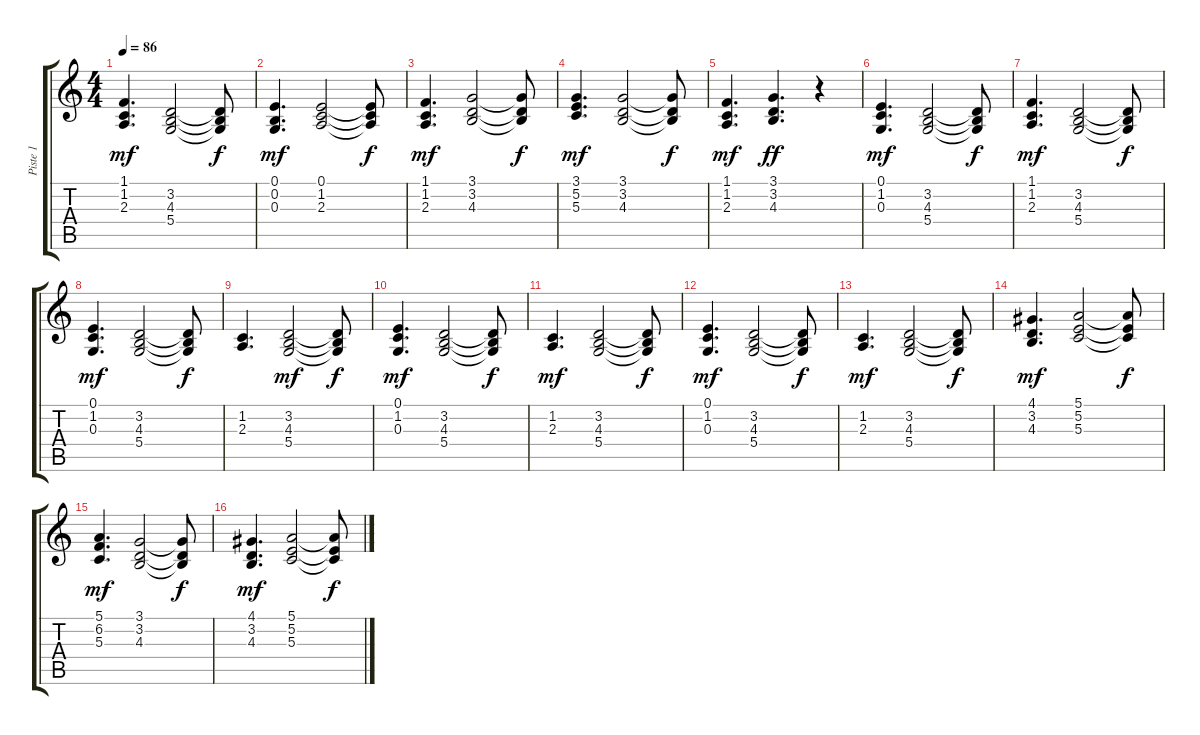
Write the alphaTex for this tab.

\track ("Piste 1" "Piste 1") {instrument synthstrings2}
\staff {score tabs}
\tuning (E4 B3 G3 D3 A2 E2) {hide}
\ts (4 4)
\tempo 86
\clef g2
\ks c
(1.1 1.2 2.3).4{d dy mf} (3.2 4.3 5.4).2 (3.2{t} 4.3{t} 5.4{t}).8{dy f} |
(0.1 0.2 0.3).4{d dy mf} (0.1 1.2 2.3).2 (0.1{t} 1.2{t} 2.3{t}).8{dy f} |
(1.1 1.2 2.3).4{d dy mf} (3.1 3.2 4.3).2 (3.1{t} 3.2{t} 4.3{t}).8{dy f} |
(3.1 5.2 5.3).4{d dy mf} (3.1 3.2 4.3).2 (3.1{t} 3.2{t} 4.3{t}).8{dy f} |
(1.1 1.2 2.3).4{d dy mf} (3.1 3.2 4.3).4{d dy ff} r.4 |
(0.1 1.2 0.3).4{d dy mf} (3.2 4.3 5.4).2 (3.2{t} 4.3{t} 5.4{t}).8{dy f} |
(1.1 1.2 2.3).4{d dy mf} (3.2 4.3 5.4).2 (3.2{t} 4.3{t} 5.4{t}).8{dy f} |
(0.1 1.2 0.3).4{d dy mf} (3.2 4.3 5.4).2 (3.2{t} 4.3{t} 5.4{t}).8{dy f} |
(1.2 2.3).4{d} (3.2 4.3 5.4).2{dy mf} (3.2{t} 4.3{t} 5.4{t}).8{dy f} |
(0.1 1.2 0.3).4{d dy mf} (3.2 4.3 5.4).2 (3.2{t} 4.3{t} 5.4{t}).8{dy f} |
(1.2 2.3).4{d dy mf} (3.2 4.3 5.4).2 (3.2{t} 4.3{t} 5.4{t}).8{dy f} |
(0.1 1.2 0.3).4{d dy mf} (3.2 4.3 5.4).2 (3.2{t} 4.3{t} 5.4{t}).8{dy f} |
(1.2 2.3).4{d dy mf} (3.2 4.3 5.4).2 (3.2{t} 4.3{t} 5.4{t}).8{dy f} |
(4.1 3.2 4.3).4{d dy mf} (5.1 5.2 5.3).2 (5.1{t} 5.2{t} 5.3{t}).8{dy f} |
(5.1 6.2 5.3).4{d dy mf} (3.1 3.2 4.3).2 (3.1{t} 3.2{t} 4.3{t}).8{dy f} |
(4.1 3.2 4.3).4{d dy mf} (5.1 5.2 5.3).2 (5.1{t} 5.2{t} 5.3{t}).8{dy f}
